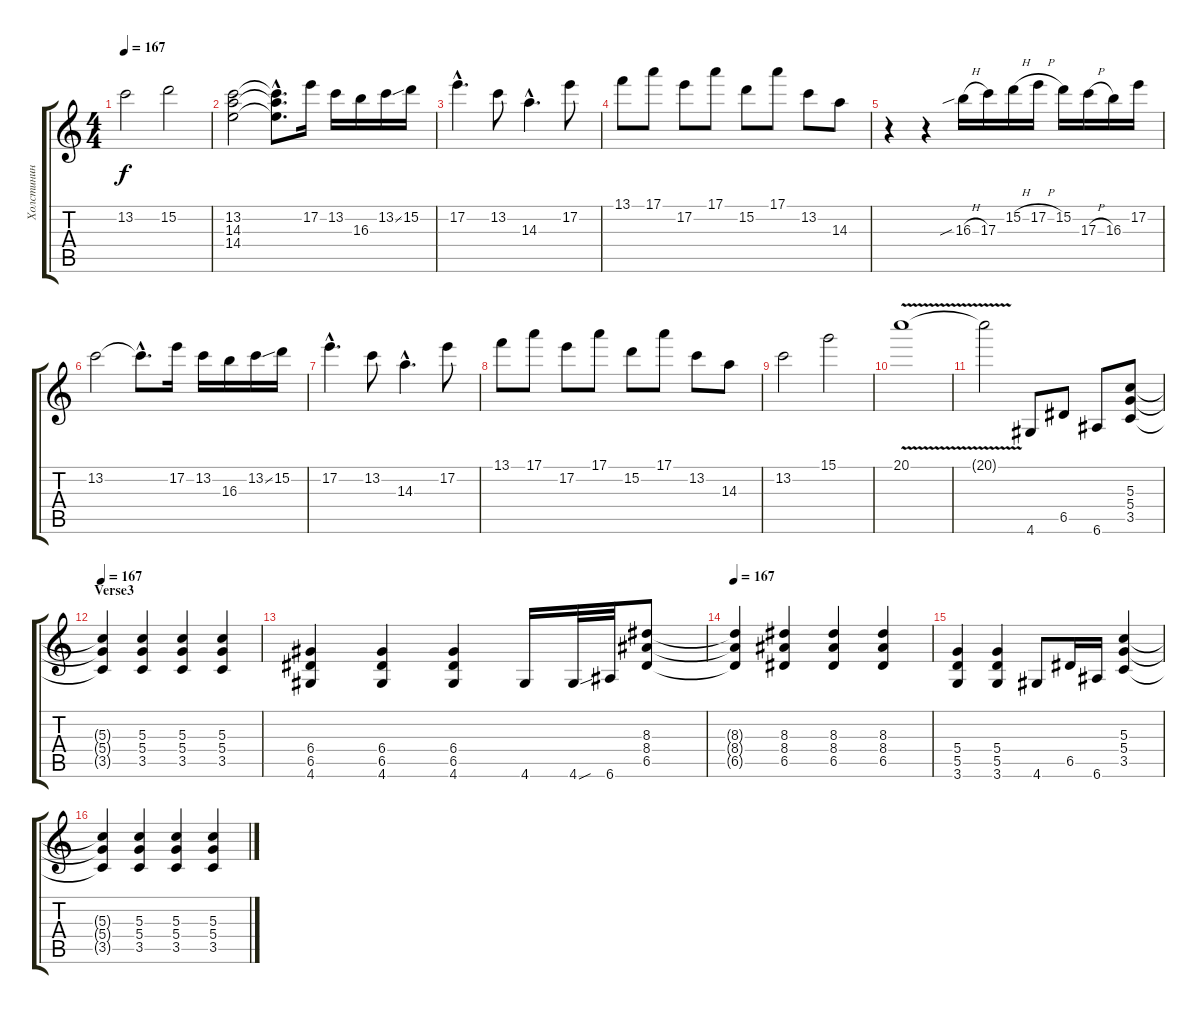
\track ("Холстинин" "Холстинин") {instrument distortionguitar}
\staff {score tabs}
\tuning (E4 B3 G3 D3 A2 E2) {hide}
\ts (4 4)
\tempo 167
\clef g2
\ks c
13.2{t}.2{dy f} 15.2.2 |
(13.2 14.3 14.4).2 (13.2{hac t} 14.3{hac t} 14.4{hac t}).8{d} 17.2.16 13.2.16 16.3.16 13.2{ss}.16 15.2.16 |
17.2{hac}.4{d} 13.2.8 14.3{hac}.4{d} 17.2.8 |
13.1.8 17.1.8 17.2.8 17.1.8 15.2.8 17.1.8 13.2.8 14.3.8 |
r.4 r.4 16.3{sib h}.16 17.3.16 15.2{h}.16 17.2{h}.16 15.2.16 17.3{h}.16 16.3.16 17.2.16 |
13.2.2 13.2{hac t}.8{d} 17.2.16 13.2.16 16.3.16 13.2{ss}.16 15.2.16 |
17.2{hac}.4{d} 13.2.8 14.3{hac}.4{d} 17.2.8 |
13.1.8 17.1.8 17.2.8 17.1.8 15.2.8 17.1.8 13.2.8 14.3.8 |
13.2.2{instrument distortionguitar} 15.1.2 |
20.1{v}.1 |
20.1{t}.2 4.6.8 6.5.8 6.6.8 (5.3 5.4 3.5).8 |
\section ("" "Verse3")
\tempo 167
(5.3{t} 5.4{t} 3.5{t}).4 (5.3 5.4 3.5).4 (5.3 5.4 3.5).4 (5.3 5.4 3.5).4 |
(6.4 6.5 4.6).4 (6.4 6.5 4.6).4 (6.4 6.5 4.6).4 4.6.16 4.6{sou}.32 6.6.32 (8.3 8.4 6.5).8 |
\tempo 167
(8.3{t} 8.4{t} 6.5{t}).4 (8.3 8.4 6.5).4 (8.3 8.4 6.5).4 (8.3 8.4 6.5).4 |
(5.4 5.5 3.6).4 (5.4 5.5 3.6).4 4.6.8 6.5.16 6.6.16 (5.3 5.4 3.5).4 |
(5.3{t} 5.4{t} 3.5{t}).4 (5.3 5.4 3.5).4 (5.3 5.4 3.5).4 (5.3 5.4 3.5).4
